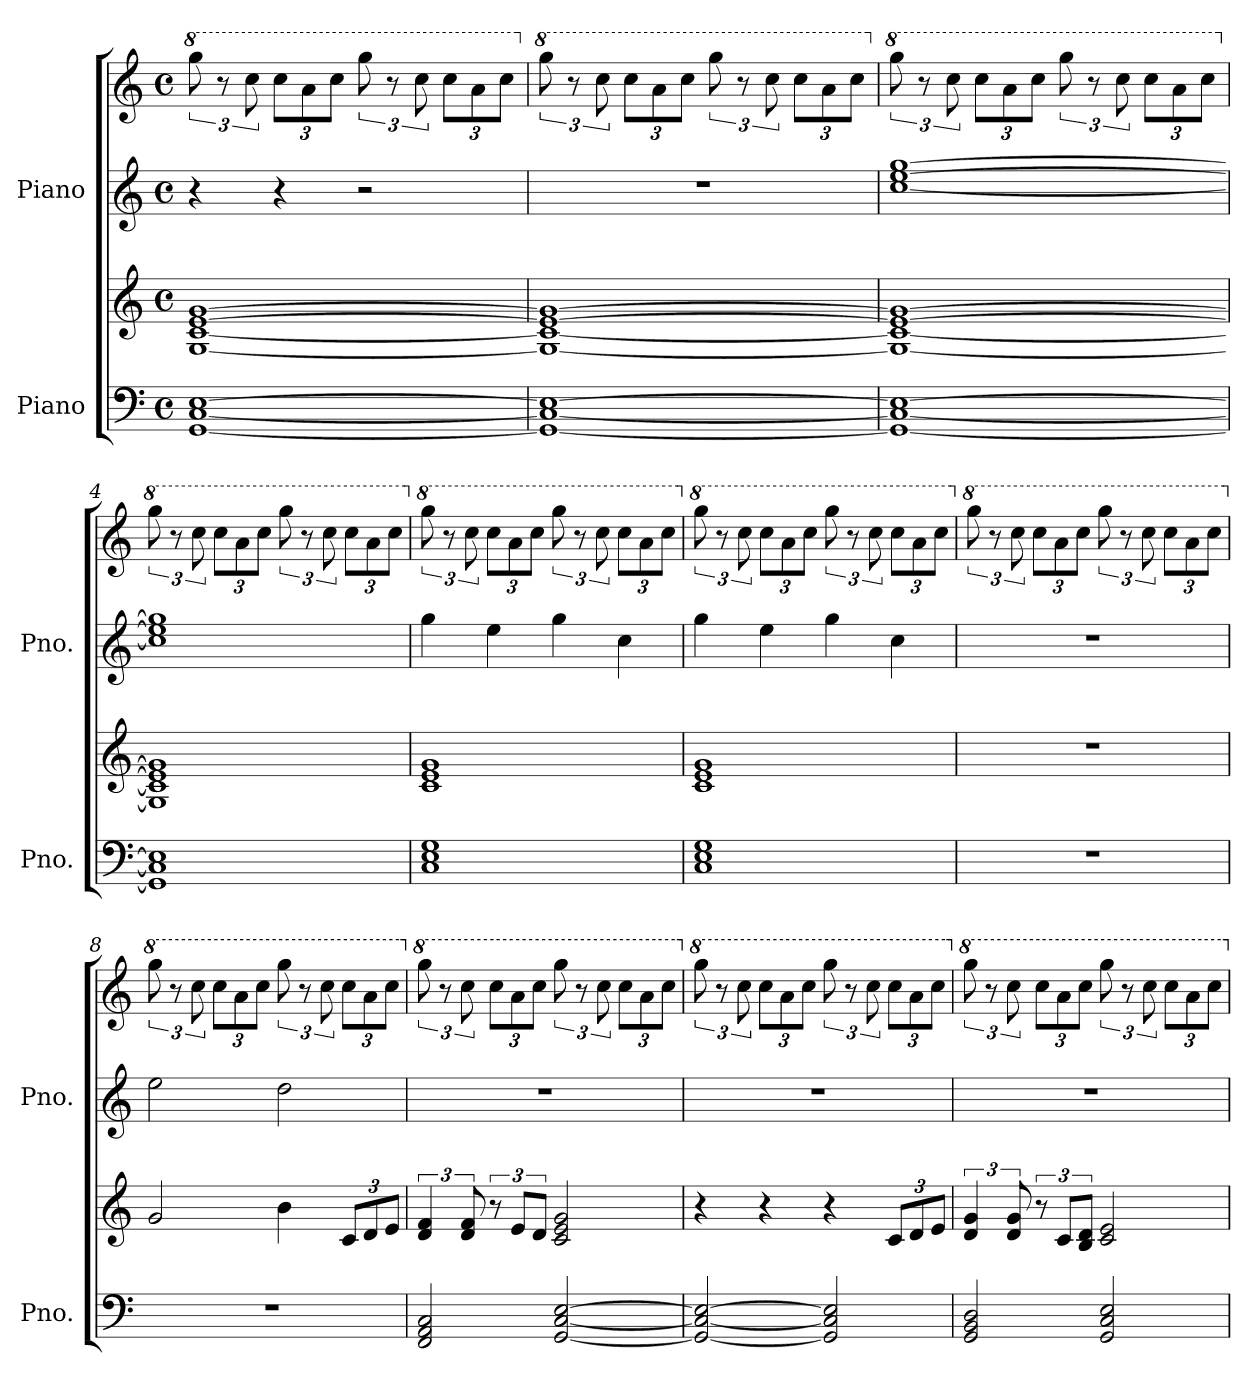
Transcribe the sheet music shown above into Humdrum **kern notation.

**kern	**kern	**kern	**kern
*part2	*part2	*part1	*part1
*staff4	*staff3	*staff2	*staff1
*I"Piano	*	*I"Piano	*
*I'Pno.	*	*I'Pno.	*
*clefF4	*clefG2	*clefG2	*clefG2
*k[]	*k[]	*k[]	*k[]
*M4/4	*M4/4	*M4/4	*M4/4
*met(c)	*met(c)	*met(c)	*met(c)
*	*	*	*8va
=1	=1	=1	=1
[1GG [1C [1E	[1G [1c [1e [1g	4r	12ggg\
.	.	.	12r
.	.	.	12ccc\
*	*	*	*Xbrackettup
.	.	4r	12ccc\L
.	.	.	12aa\
.	.	.	12ccc\J
*	*	*	*brackettup
.	.	2r	12ggg\
.	.	.	12r
.	.	.	12ccc\
*	*	*	*Xbrackettup
.	.	.	12ccc\L
.	.	.	12aa\
.	.	.	12ccc\J
=2	=2	=2	=2
*	*	*	*X8va
*	*	*	*8va
*	*	*	*brackettup
1GG_ 1C_ 1E_	1G_ 1c_ 1e_ 1g_	1r	12ggg\
.	.	.	12r
.	.	.	12ccc\
*	*	*	*Xbrackettup
.	.	.	12ccc\L
.	.	.	12aa\
.	.	.	12ccc\J
*	*	*	*brackettup
.	.	.	12ggg\
.	.	.	12r
.	.	.	12ccc\
*	*	*	*Xbrackettup
.	.	.	12ccc\L
.	.	.	12aa\
.	.	.	12ccc\J
=3	=3	=3	=3
*	*	*	*X8va
*	*	*	*8va
*	*	*	*brackettup
1GG_ 1C_ 1E_	1G_ 1c_ 1e_ 1g_	[1cc [1ee [1gg	12ggg\
.	.	.	12r
.	.	.	12ccc\
*	*	*	*Xbrackettup
.	.	.	12ccc\L
.	.	.	12aa\
.	.	.	12ccc\J
*	*	*	*brackettup
.	.	.	12ggg\
.	.	.	12r
.	.	.	12ccc\
*	*	*	*Xbrackettup
.	.	.	12ccc\L
.	.	.	12aa\
.	.	.	12ccc\J
!!LO:LB:g=z
=4	=4	=4	=4
*	*	*	*X8va
*	*	*	*8va
*	*	*	*brackettup
1GG] 1C] 1E]	1G] 1c] 1e] 1g]	1cc] 1ee] 1gg]	12ggg\
.	.	.	12r
.	.	.	12ccc\
*	*	*	*Xbrackettup
.	.	.	12ccc\L
.	.	.	12aa\
.	.	.	12ccc\J
*	*	*	*brackettup
.	.	.	12ggg\
.	.	.	12r
.	.	.	12ccc\
*	*	*	*Xbrackettup
.	.	.	12ccc\L
.	.	.	12aa\
.	.	.	12ccc\J
=5	=5	=5	=5
*	*	*	*X8va
*	*	*	*8va
*	*	*	*brackettup
1C 1E 1G	1c 1e 1g	4gg\	12ggg\
.	.	.	12r
.	.	.	12ccc\
*	*	*	*Xbrackettup
.	.	4ee\	12ccc\L
.	.	.	12aa\
.	.	.	12ccc\J
*	*	*	*brackettup
.	.	4gg\	12ggg\
.	.	.	12r
.	.	.	12ccc\
*	*	*	*Xbrackettup
.	.	4cc\	12ccc\L
.	.	.	12aa\
.	.	.	12ccc\J
=6	=6	=6	=6
*	*	*	*X8va
*	*	*	*8va
*	*	*	*brackettup
1C 1E 1G	1c 1e 1g	4gg\	12ggg\
.	.	.	12r
.	.	.	12ccc\
*	*	*	*Xbrackettup
.	.	4ee\	12ccc\L
.	.	.	12aa\
.	.	.	12ccc\J
*	*	*	*brackettup
.	.	4gg\	12ggg\
.	.	.	12r
.	.	.	12ccc\
*	*	*	*Xbrackettup
.	.	4cc\	12ccc\L
.	.	.	12aa\
.	.	.	12ccc\J
!!LO:PB:g=z
=7	=7	=7	=7
*	*	*	*X8va
*	*	*	*8va
*	*	*	*brackettup
1r	1r	1r	12ggg\
.	.	.	12r
.	.	.	12ccc\
*	*	*	*Xbrackettup
.	.	.	12ccc\L
.	.	.	12aa\
.	.	.	12ccc\J
*	*	*	*brackettup
.	.	.	12ggg\
.	.	.	12r
.	.	.	12ccc\
*	*	*	*Xbrackettup
.	.	.	12ccc\L
.	.	.	12aa\
.	.	.	12ccc\J
=8	=8	=8	=8
*	*	*	*X8va
*	*	*	*8va
*	*	*	*brackettup
1r	2g/	2ee\	12ggg\
.	.	.	12r
.	.	.	12ccc\
*	*	*	*Xbrackettup
.	.	.	12ccc\L
.	.	.	12aa\
.	.	.	12ccc\J
*	*	*	*brackettup
.	4b\	2dd\	12ggg\
.	.	.	12r
.	.	.	12ccc\
*	*Xbrackettup	*	*Xbrackettup
.	12c/L	.	12ccc\L
.	12d/	.	12aa\
.	12e/J	.	12ccc\J
=9	=9	=9	=9
*	*brackettup	*	*
*	*	*	*X8va
*	*	*	*8va
*	*	*	*brackettup
2FF/ 2AA/ 2C/	6d/ 6f/	1r	12ggg\
.	.	.	12r
.	12d/ 12f/	.	12ccc\
*	*	*	*Xbrackettup
.	12r	.	12ccc\L
.	12e/L	.	12aa\
.	12d/J	.	12ccc\J
*	*	*	*brackettup
[2GG/ [2C/ [2E/	2c/ 2e/ 2g/	.	12ggg\
.	.	.	12r
.	.	.	12ccc\
*	*	*	*Xbrackettup
.	.	.	12ccc\L
.	.	.	12aa\
.	.	.	12ccc\J
!!LO:LB:g=z
=10	=10	=10	=10
*	*	*	*X8va
*	*	*	*8va
*	*	*	*brackettup
2GG/_ 2C/_ 2E/_	4r	1r	12ggg\
.	.	.	12r
.	.	.	12ccc\
*	*	*	*Xbrackettup
.	4r	.	12ccc\L
.	.	.	12aa\
.	.	.	12ccc\J
*	*	*	*brackettup
2GG/] 2C/] 2E/]	4r	.	12ggg\
.	.	.	12r
.	.	.	12ccc\
*	*Xbrackettup	*	*Xbrackettup
.	12c/L	.	12ccc\L
.	12d/	.	12aa\
.	12e/J	.	12ccc\J
=11	=11	=11	=11
*	*brackettup	*	*
*	*	*	*X8va
*	*	*	*8va
*	*	*	*brackettup
2GG/ 2BB/ 2D/	6d/ 6g/	1r	12ggg\
.	.	.	12r
.	12d/ 12g/	.	12ccc\
*	*	*	*Xbrackettup
.	12r	.	12ccc\L
.	12c/L	.	12aa\
.	12B/ 12d/J	.	12ccc\J
*	*	*	*brackettup
2GG/ 2C/ 2E/	2c/ 2e/	.	12ggg\
.	.	.	12r
.	.	.	12ccc\
*	*	*	*Xbrackettup
.	.	.	12ccc\L
.	.	.	12aa\
.	.	.	12ccc\J
*	*	*	*X8va
=	=	=	=
*-	*-	*-	*-
